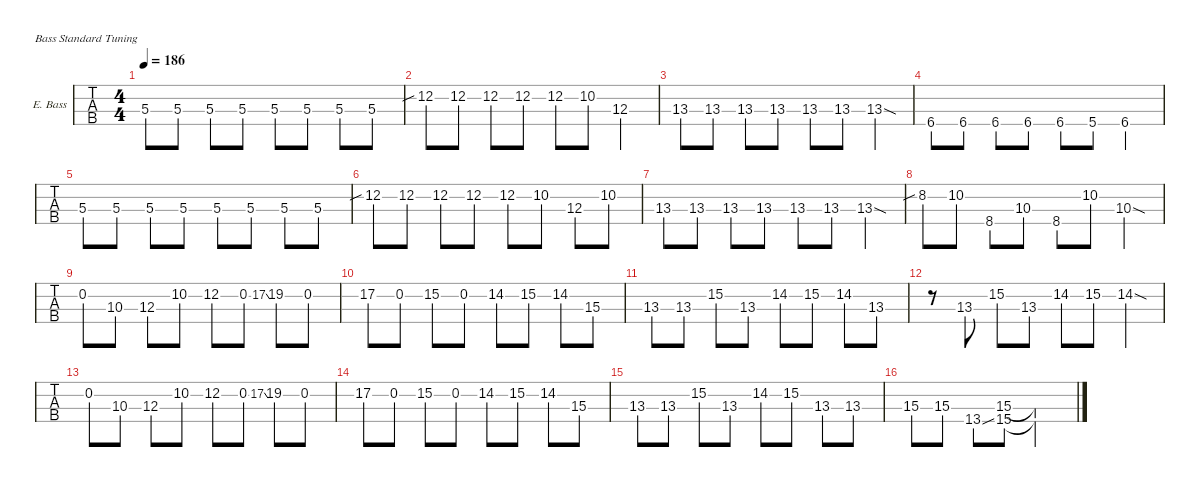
\defaultSystemsLayout 4
\hideDynamics
\bracketExtendMode nobrackets
\firstSystemTrackNameOrientation horizontal
\track ("Ele. Bass" "E. Bass") {defaultSystemsLayout 4 instrument electricbassfinger}
\staff {tabs}
\tuning (G2 D2 A1 E1)
\ts (4 4)
\tempo 186
\clef f4
\scale
0.284855
\ks f
5.3{acc forcenatural}.8{dy f beam Up} 5.3{acc forcenatural}.8{beam Up} 5.3{acc forcenatural}.8{beam Up} 5.3{acc forcenatural}.8{beam Up} 5.3{acc forcenatural}.8{beam Up} 5.3{acc forcenatural}.8{beam Up} 5.3{acc forcenatural}.8{beam Up} 5.3{acc forcenatural}.8{beam Up} |
\scale
0.238382 12.2{sib acc forcenatural}.8{beam Down} 12.2{acc forcenatural}.8{beam Down} 12.2{acc forcenatural}.8{beam Down} 12.2{acc forcenatural}.8{beam Down} 12.2{acc forcenatural}.8{beam Down} 10.2{acc forcenatural}.8{beam Down} 12.3{acc forcenatural}.4{beam Down} |
\scale
0.238382 13.3{acc b}.8{beam Down} 13.3{acc b}.8{beam Down} 13.3{acc b}.8{beam Down} 13.3{acc b}.8{beam Down} 13.3{acc b}.8{beam Down} 13.3{acc b}.8{beam Down} 13.3{sod acc b}.4{beam Down} |
\scale
0.238382 6.4{acc b}.8{beam Up} 6.4{acc b}.8{beam Up} 6.4{acc b}.8{beam Up} 6.4{acc b}.8{beam Up} 6.4{acc b}.8{beam Up} 5.4{acc forcenatural}.8{beam Up} 6.4{acc b}.4{beam Up} |
\scale
0.284855 5.3{acc forcenatural}.8{beam Up} 5.3{acc forcenatural}.8{beam Up} 5.3{acc forcenatural}.8{beam Up} 5.3{acc forcenatural}.8{beam Up} 5.3{acc forcenatural}.8{beam Up} 5.3{acc forcenatural}.8{beam Up} 5.3{acc forcenatural}.8{beam Up} 5.3{acc forcenatural}.8{beam Up} |
\scale
0.238382 12.2{sib acc forcenatural}.8{beam Down} 12.2{acc forcenatural}.8{beam Down} 12.2{acc forcenatural}.8{beam Down} 12.2{acc forcenatural}.8{beam Down} 12.2{acc forcenatural}.8{beam Down} 10.2{acc forcenatural}.8{beam Down} 12.3{acc forcenatural}.8{beam Down} 10.2{acc forcenatural}.8{beam Down} |
\scale
0.238382 13.3{acc b}.8{beam Down} 13.3{acc b}.8{beam Down} 13.3{acc b}.8{beam Down} 13.3{acc b}.8{beam Down} 13.3{acc b}.8{beam Down} 13.3{acc b}.8{beam Down} 13.3{sod acc b}.4{beam Down} |
\scale
0.238381 8.2{sib acc b}.8{beam Down} 10.2{acc forcenatural}.8{beam Down} 8.4{acc forcenatural}.8{beam Down} 10.3{acc forcenatural}.8{beam Down} 8.4{acc forcenatural}.8{beam Down} 10.2{acc forcenatural}.8{beam Down} 10.3{sod acc forcenatural}.4{beam Down} |
\scale
0.284855 0.2{acc forcenatural}.8{beam Down} 10.3{acc forcenatural}.8{beam Down} 12.3{acc forcenatural}.8{beam Down} 10.2{acc forcenatural}.8{beam Down} 12.2{acc forcenatural}.8{beam Down} 0.2{acc forcenatural}.8{beam Down} 17.2{ss acc forcenatural}.8{gr beam Up} 19.2{acc forcenatural}.8{beam Down} 0.2{acc forcenatural}.8{beam Down} |
\scale
0.238382 17.2{acc forcenatural}.8{beam Down} 0.2{acc forcenatural}.8{beam Down} 15.2{acc forcenatural}.8{beam Down} 0.2{acc forcenatural}.8{beam Down} 14.2{acc forcenatural}.8{beam Down} 15.2{acc forcenatural}.8{beam Down} 14.2{acc forcenatural}.8{beam Down} 15.3{acc forcenatural}.8{beam Down} |
\scale
0.238382 13.3{acc b}.8{beam Down} 13.3{acc b}.8{beam Down} 15.2{acc forcenatural}.8{beam Down} 13.3{acc b}.8{beam Down} 14.2{acc forcenatural}.8{beam Down} 15.2{acc forcenatural}.8{beam Down} 14.2{acc forcenatural}.8{beam Down} 13.3{acc b}.8{beam Down} |
\scale
0.238381 r.8{beam Down} 13.3{acc b}.8{beam Down} 15.2{acc forcenatural}.8{beam Down} 13.3{acc b}.8{beam Down} 14.2{acc forcenatural}.8{beam Down} 15.2{acc forcenatural}.8{beam Down} 14.2{sod acc forcenatural}.4{beam Down} |
\scale
0.284855 0.2{acc forcenatural}.8{beam Down} 10.3{acc forcenatural}.8{beam Down} 12.3{acc forcenatural}.8{beam Down} 10.2{acc forcenatural}.8{beam Down} 12.2{acc forcenatural}.8{beam Down} 0.2{acc forcenatural}.8{beam Down} 17.2{ss acc forcenatural}.8{gr beam Up} 19.2{acc forcenatural}.8{beam Down} 0.2{acc forcenatural}.8{beam Down} |
\scale
0.238382 17.2{acc forcenatural}.8{beam Down} 0.2{acc forcenatural}.8{beam Down} 15.2{acc forcenatural}.8{beam Down} 0.2{acc forcenatural}.8{beam Down} 14.2{acc forcenatural}.8{beam Down} 15.2{acc forcenatural}.8{beam Down} 14.2{acc forcenatural}.8{beam Down} 15.3{acc forcenatural}.8{beam Down} |
\scale
0.238382 13.3{acc b}.8{beam Down} 13.3{acc b}.8{beam Down} 15.2{acc forcenatural}.8{beam Down} 13.3{acc b}.8{beam Down} 14.2{acc forcenatural}.8{beam Down} 15.2{acc forcenatural}.8{beam Down} 13.3{acc b}.8{beam Down} 13.3{acc b}.8{beam Down} |
\scale
0.238381 15.3{acc forcenatural}.8{beam Down} 15.3{acc forcenatural}.8{beam Down} 13.4{ss acc forcenatural}.8{beam Down} (15.4{acc forcenatural} 15.3{acc forcenatural}).8{beam Down} (15.3{t acc forcenatural} 15.4{t acc forcenatural}).2{beam Down}
